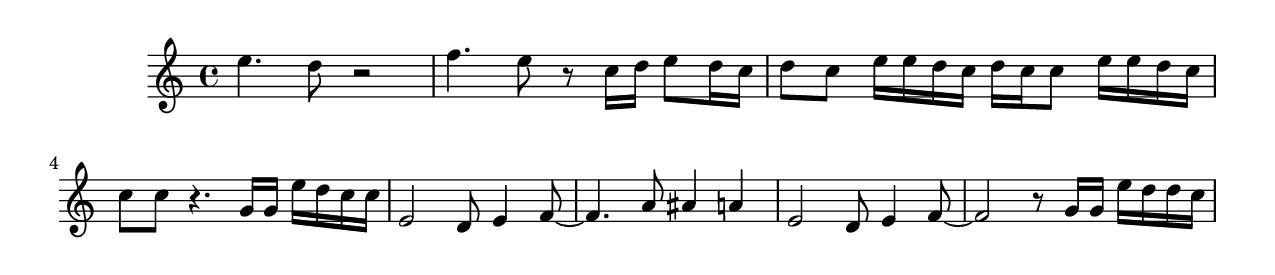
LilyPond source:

#(set-default-paper-size "letter")

<<

\new ChordNames {
    \set majorSevenSymbol = \markup { maj7 } 
    \set additionalPitchPrefix = #"add"
    \chordmode {
        s16*128
    }
}

\new Staff { 
    {
        \clef treble
        \key c \major
        \time 4/4
        
        e''4. d''8 r2 | f''4. e''8 r8 c''16 d''16 e''8 d''16 c''16 | d''8 c''8 e''16 e''16 d''16 c''16 d''16 c''16 c''8 e''16 e''16 d''16 c''16 | c''8 c''8 r4. g'16 g'16 e''16 d''16 c''16 c''16 | e'2 d'8 e'4 f'8~ | f'4. a'8 ais'4 a'4 | e'2 d'8 e'4 f'8~ | f'2 r8 g'16 g'16 e''16 d''16 d''16 c''16
    }
}

>>

\version "2.18.2"